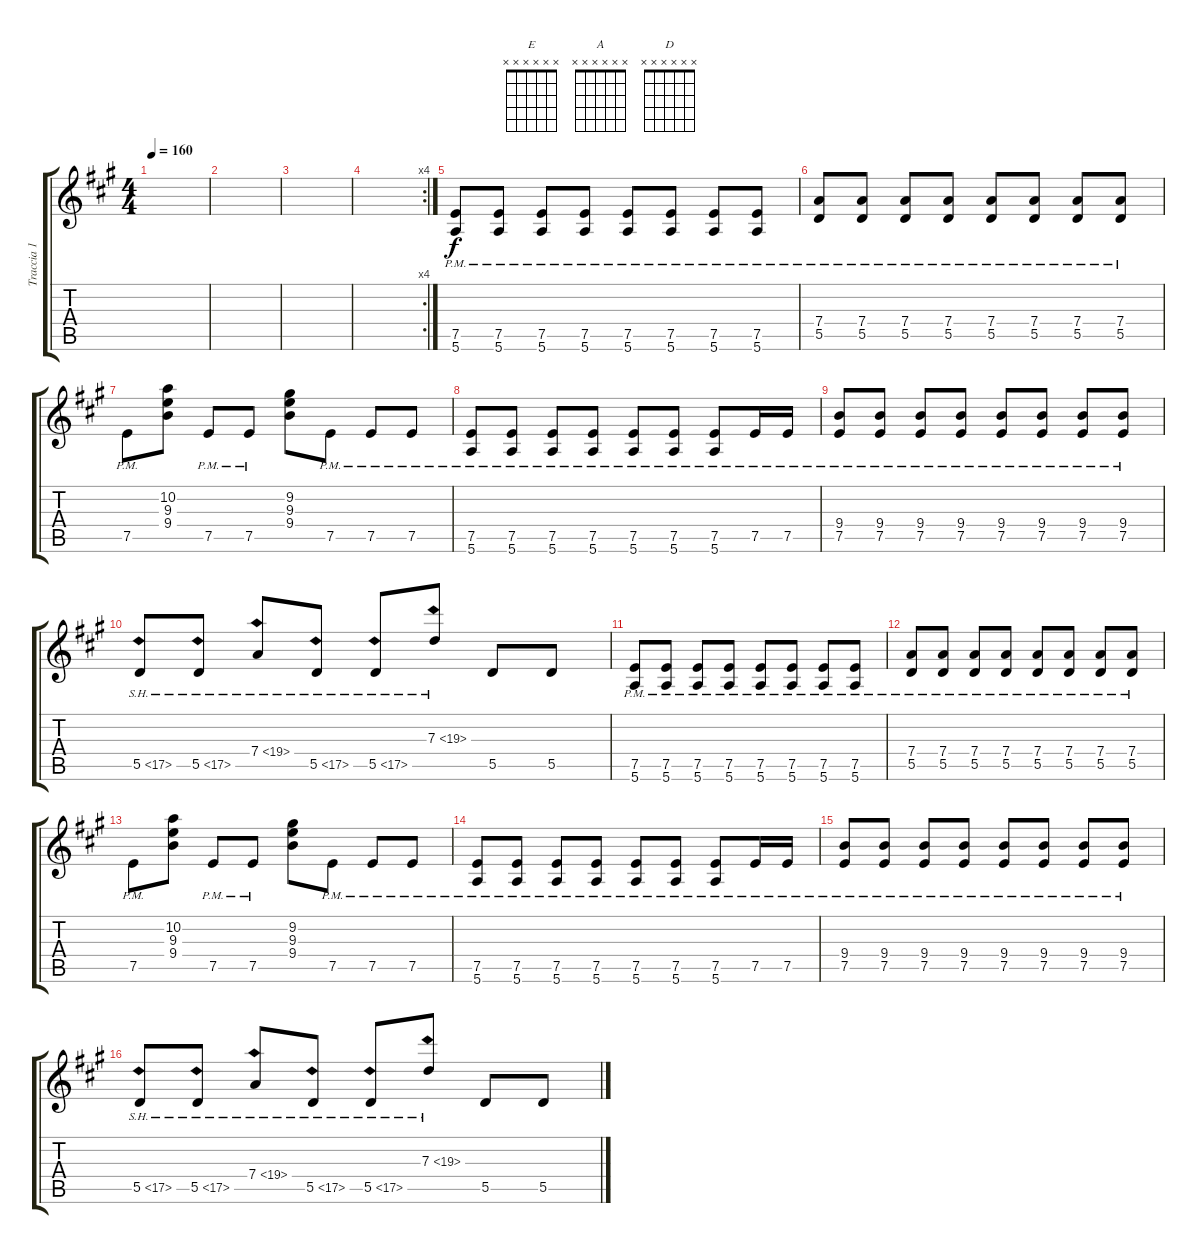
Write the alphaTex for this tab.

\track ("Traccia 1" "Traccia 1") {instrument distortionguitar}
\staff {score tabs}
\tuning (E4 B3 G3 D3 A2 E2) {hide}
\chord ("E" x x x x x x)
\chord ("A" x x x x x x)
\chord ("D" x x x x x x)
\ts (4 4)
\tempo 160
\clef g2
\ks a
|
|
|
\rc 4
|
(7.5{pm} 5.6{pm}).8 (7.5{pm} 5.6{pm}).8 (7.5{pm} 5.6{pm}).8 (7.5{pm} 5.6{pm}).8 (7.5{pm} 5.6{pm}).8 (7.5{pm} 5.6{pm}).8 (7.5{pm} 5.6{pm}).8 (7.5{pm} 5.6{pm}).8 |
(7.4{pm} 5.5{pm}).8 (7.4{pm} 5.5{pm}).8 (7.4{pm} 5.5{pm}).8 (7.4{pm} 5.5{pm}).8 (7.4{pm} 5.5{pm}).8 (7.4{pm} 5.5{pm}).8 (7.4{pm} 5.5{pm}).8 (7.4{pm} 5.5{pm}).8 |
7.5{pm}.8 (10.2 9.3 9.4).8 7.5{pm}.8 7.5{pm}.8 (9.2 9.3 9.4).8 7.5{pm}.8 7.5{pm}.8 7.5{pm}.8 |
(7.5{pm} 5.6{pm}).8 (7.5{pm} 5.6{pm}).8 (7.5{pm} 5.6{pm}).8 (7.5{pm} 5.6{pm}).8 (7.5{pm} 5.6{pm}).8 (7.5{pm} 5.6{pm}).8 (7.5{pm} 5.6{pm}).8 7.5{pm}.16 7.5{pm}.16 |
(9.4{pm} 7.5{pm}).8 (9.4{pm} 7.5{pm}).8 (9.4{pm} 7.5{pm}).8 (9.4{pm} 7.5{pm}).8 (9.4{pm} 7.5{pm}).8 (9.4{pm} 7.5{pm}).8 (9.4{pm} 7.5{pm}).8 (9.4{pm} 7.5{pm}).8 |
5.5{sh 12}.8 5.5{sh 12}.8 7.4{sh 12}.8 5.5{sh 12}.8 5.5{sh 12}.8 7.3{sh 12}.8 5.5.8 5.5.8 |
(7.5{pm} 5.6{pm}).8 (7.5{pm} 5.6{pm}).8 (7.5{pm} 5.6{pm}).8 (7.5{pm} 5.6{pm}).8 (7.5{pm} 5.6{pm}).8 (7.5{pm} 5.6{pm}).8 (7.5{pm} 5.6{pm}).8 (7.5{pm} 5.6{pm}).8 |
(7.4{pm} 5.5{pm}).8 (7.4{pm} 5.5{pm}).8 (7.4{pm} 5.5{pm}).8 (7.4{pm} 5.5{pm}).8 (7.4{pm} 5.5{pm}).8 (7.4{pm} 5.5{pm}).8 (7.4{pm} 5.5{pm}).8 (7.4{pm} 5.5{pm}).8 |
7.5{pm}.8 (10.2 9.3 9.4).8 7.5{pm}.8 7.5{pm}.8 (9.2 9.3 9.4).8 7.5{pm}.8 7.5{pm}.8 7.5{pm}.8 |
(7.5{pm} 5.6{pm}).8 (7.5{pm} 5.6{pm}).8 (7.5{pm} 5.6{pm}).8 (7.5{pm} 5.6{pm}).8 (7.5{pm} 5.6{pm}).8 (7.5{pm} 5.6{pm}).8 (7.5{pm} 5.6{pm}).8 7.5{pm}.16 7.5{pm}.16 |
(9.4{pm} 7.5{pm}).8 (9.4{pm} 7.5{pm}).8 (9.4{pm} 7.5{pm}).8 (9.4{pm} 7.5{pm}).8 (9.4{pm} 7.5{pm}).8 (9.4{pm} 7.5{pm}).8 (9.4{pm} 7.5{pm}).8 (9.4{pm} 7.5{pm}).8 |
5.5{sh 12}.8 5.5{sh 12}.8 7.4{sh 12}.8 5.5{sh 12}.8 5.5{sh 12}.8 7.3{sh 12}.8 5.5.8 5.5.8
